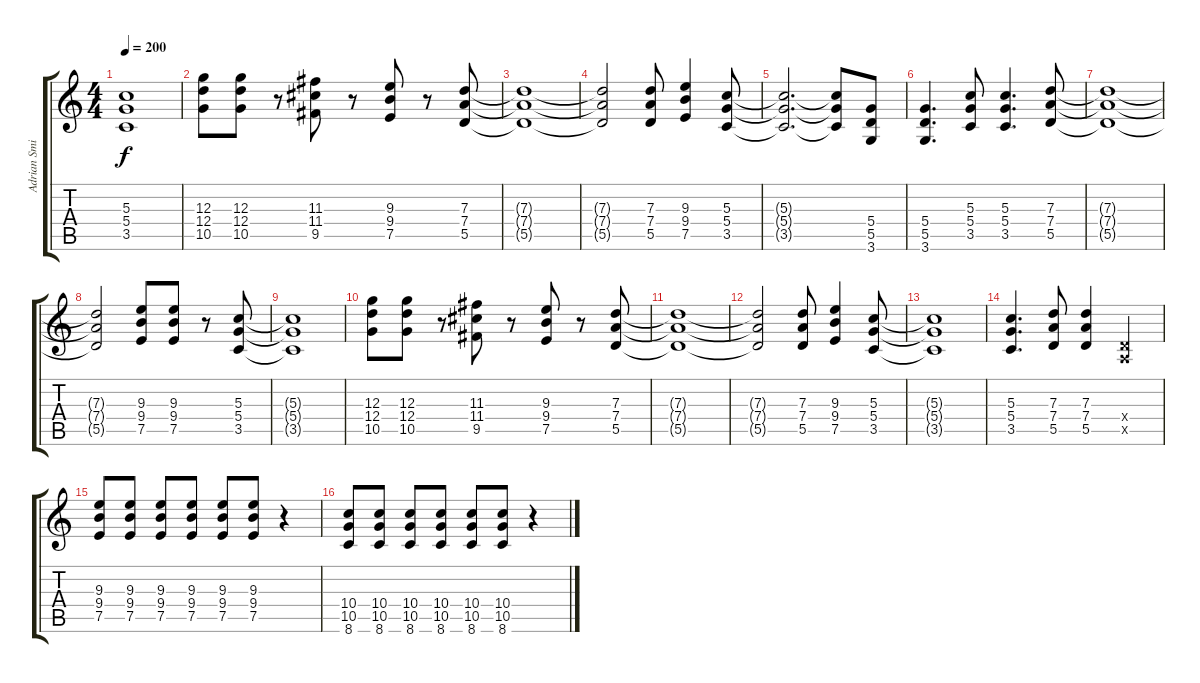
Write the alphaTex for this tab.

\track ("Adrian Smith" "Adrian Smi") {instrument distortionguitar}
\staff {score tabs}
\tuning (E4 B3 G3 D3 A2 E2) {hide}
\ts (4 4)
\tempo 200
\clef g2
\ks c
(5.3{t} 5.4{t} 3.5{t}).1{dy f} |
(12.3 12.4 10.5).8 (12.3 12.4 10.5).8 r.8 (11.3 11.4 9.5).8 r.8 (9.3 9.4 7.5).8 r.8 (7.3 7.4 5.5).8 |
(7.3{t} 7.4{t} 5.5{t}).1 |
(7.3{t} 7.4{t} 5.5{t}).2 (7.3 7.4 5.5).8 (9.3 9.4 7.5).4 (5.3 5.4 3.5).8 |
(5.3{t} 5.4{t} 3.5{t}).2{d} (5.3{t} 5.4{t} 3.5{t}).8 (5.4 5.5 3.6).8 |
(5.4 5.5 3.6).4{d} (5.3 5.4 3.5).8 (5.3 5.4 3.5).4{d} (7.3 7.4 5.5).8 |
(7.3{t} 7.4{t} 5.5{t}).1 |
(7.3{t} 7.4{t} 5.5{t}).2 (9.3 9.4 7.5).8 (9.3 9.4 7.5).8 r.8 (5.3 5.4 3.5).8 |
(5.3{t} 5.4{t} 3.5{t}).1 |
(12.3 12.4 10.5).8 (12.3 12.4 10.5).8 r.8 (11.3 11.4 9.5).8 r.8 (9.3 9.4 7.5).8 r.8 (7.3 7.4 5.5).8 |
(7.3{t} 7.4{t} 5.5{t}).1 |
(7.3{t} 7.4{t} 5.5{t}).2 (7.3 7.4 5.5).8 (9.3 9.4 7.5).4 (5.3 5.4 3.5).8 |
(5.3{t} 5.4{t} 3.5{t}).1 |
(5.3 5.4 3.5).4{d} (7.3 7.4 5.5).8 (7.3 7.4 5.5).4 (0.4{x} 0.5{x}).4 |
(9.3 9.4 7.5).8 (9.3 9.4 7.5).8 (9.3 9.4 7.5).8 (9.3 9.4 7.5).8 (9.3 9.4 7.5).8 (9.3 9.4 7.5).8 r.4 |
(10.4 10.5 8.6).8 (10.4 10.5 8.6).8 (10.4 10.5 8.6).8 (10.4 10.5 8.6).8 (10.4 10.5 8.6).8 (10.4 10.5 8.6).8 r.4
